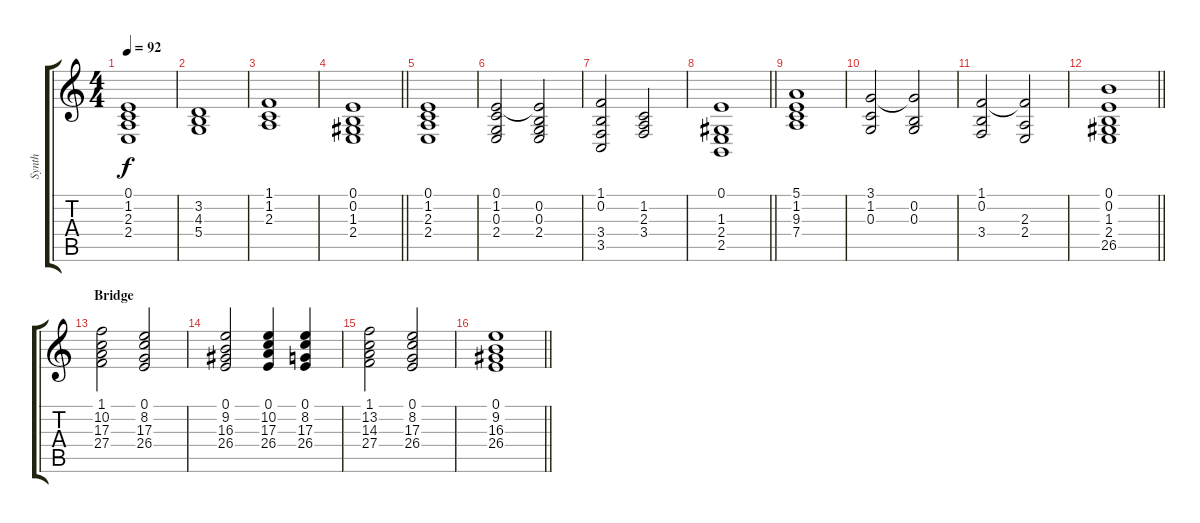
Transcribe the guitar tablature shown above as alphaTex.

\track ("Synth" "Synth") {instrument pad8sweep}
\staff {score tabs}
\tuning (E4 B3 G3 D3 A2 E2) {hide}
\ts (4 4)
\tempo 92
\clef g2
\ks c
(0.1 1.2 2.3 2.4).1{dy f} |
(3.2 4.3 5.4).1 |
(1.1 1.2 2.3).1 |
\barLineRight lightlight
(0.1 0.2 1.3 2.4).1 |
(0.1 1.2 2.3 2.4).1 |
(0.1 1.2 0.3 2.4).2 (0.1{t} 0.2 0.3 2.4).2 |
(1.1 0.2 3.4 3.5).2 (1.2 2.3 3.4).2 |
\barLineRight lightlight
(0.1 1.3 2.4 2.5).1 |
(5.1 1.2 9.3 7.4).1 |
(3.1 1.2 0.3).2 (3.1{t} 0.2 0.3).2 |
(1.1 0.2 3.4).2 (1.1{t} 2.3 2.4).2 |
\barLineRight lightlight
(0.1 0.2 1.3 2.4 26.5).1 |
\section ("" "Bridge")
(1.1 10.2 17.3 27.4).2 (0.1 8.2 17.3 26.4).2 |
(0.1 9.2 16.3 26.4).2 (0.1 10.2 17.3 26.4).4 (0.1 8.2 17.3 26.4).4 |
(1.1 13.2 14.3 27.4).2 (0.1 8.2 17.3 26.4).2 |
\barLineRight lightlight
(0.1 9.2 16.3 26.4).1
